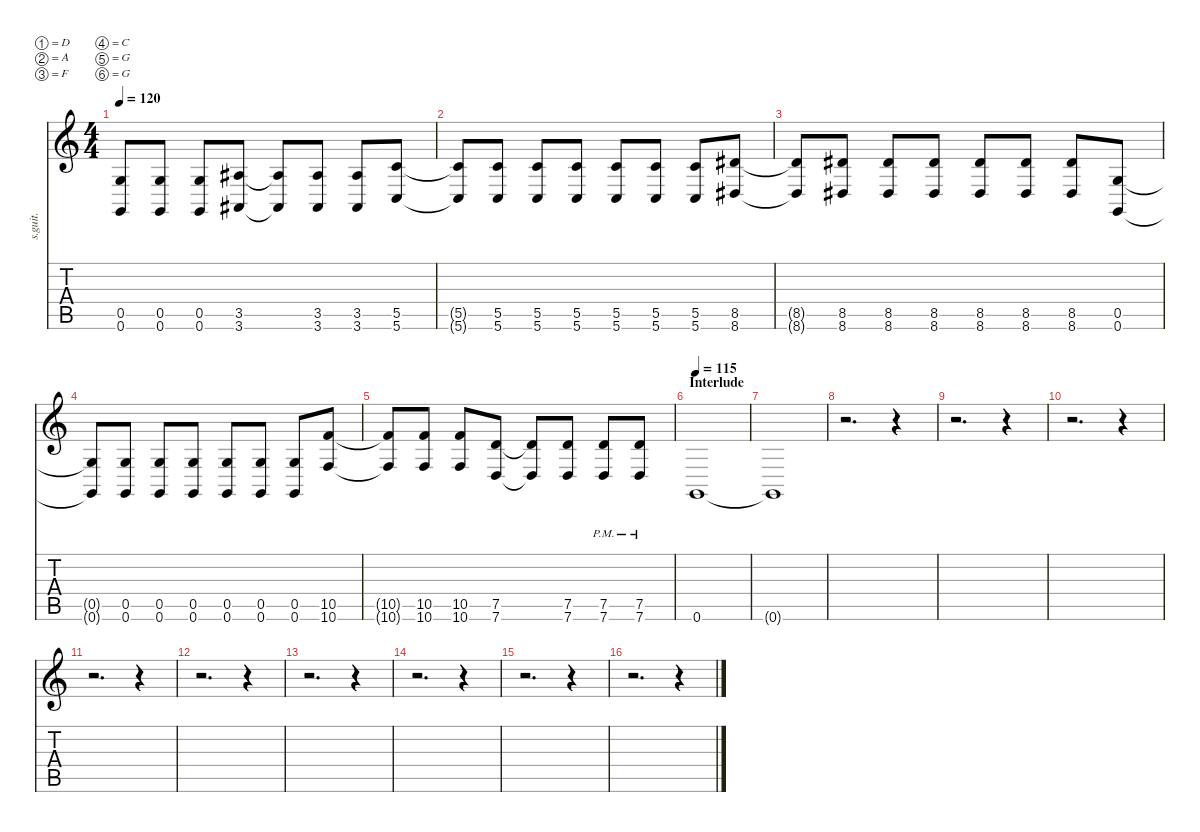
\defaultSystemsLayout 4
\hideDynamics
\bracketExtendMode nobrackets
\track ("Rythm Guitar 3" "s.guit.") {instrument distortionguitar}
\staff {score tabs}
\tuning (D4 A3 F3 C3 G2 G1)
\ts (4 4)
\tempo 120
\clef g2
\ks c
(0.5{t} 0.6{t}).8{lyrics (0 "") lyrics (1 "") lyrics (2 "") lyrics (3 "") lyrics (4 "") dy mf} (0.5 0.6).8{lyrics (0 "") lyrics (1 "") lyrics (2 "") lyrics (3 "") lyrics (4 "")} (0.5 0.6).8{lyrics (0 "") lyrics (1 "") lyrics (2 "") lyrics (3 "") lyrics (4 "")} (3.5{acc #} 3.6{acc #}).8{lyrics (0 "") lyrics (1 "") lyrics (2 "") lyrics (3 "") lyrics (4 "")} (3.6{t acc #} 3.5{t acc #}).8{lyrics (0 "") lyrics (1 "") lyrics (2 "") lyrics (3 "") lyrics (4 "")} (3.5{acc #} 3.6{acc #}).8{lyrics (0 "") lyrics (1 "") lyrics (2 "") lyrics (3 "") lyrics (4 "")} (3.5{acc #} 3.6{acc #}).8{lyrics (0 "") lyrics (1 "") lyrics (2 "") lyrics (3 "") lyrics (4 "")} (5.5 5.6).8{lyrics (0 "") lyrics (1 "") lyrics (2 "") lyrics (3 "") lyrics (4 "")} |
(5.5{t} 5.6{t}).8{lyrics (0 "") lyrics (1 "") lyrics (2 "") lyrics (3 "") lyrics (4 "")} (5.5 5.6).8{lyrics (0 "") lyrics (1 "") lyrics (2 "") lyrics (3 "") lyrics (4 "")} (5.5 5.6).8{lyrics (0 "") lyrics (1 "") lyrics (2 "") lyrics (3 "") lyrics (4 "")} (5.5 5.6).8{lyrics (0 "") lyrics (1 "") lyrics (2 "") lyrics (3 "") lyrics (4 "")} (5.5 5.6).8{lyrics (0 "") lyrics (1 "") lyrics (2 "") lyrics (3 "") lyrics (4 "")} (5.5 5.6).8{lyrics (0 "") lyrics (1 "") lyrics (2 "") lyrics (3 "") lyrics (4 "")} (5.5 5.6).8{lyrics (0 "") lyrics (1 "") lyrics (2 "") lyrics (3 "") lyrics (4 "")} (8.5{acc #} 8.6{acc #}).8{lyrics (0 "") lyrics (1 "") lyrics (2 "") lyrics (3 "") lyrics (4 "")} |
(8.5{t acc #} 8.6{t acc #}).8{lyrics (0 "") lyrics (1 "") lyrics (2 "") lyrics (3 "") lyrics (4 "")} (8.5{acc #} 8.6{acc #}).8{lyrics (0 "") lyrics (1 "") lyrics (2 "") lyrics (3 "") lyrics (4 "")} (8.5{acc #} 8.6{acc #}).8{lyrics (0 "") lyrics (1 "") lyrics (2 "") lyrics (3 "") lyrics (4 "")} (8.5{acc #} 8.6{acc #}).8{lyrics (0 "") lyrics (1 "") lyrics (2 "") lyrics (3 "") lyrics (4 "")} (8.5{acc #} 8.6{acc #}).8{lyrics (0 "") lyrics (1 "") lyrics (2 "") lyrics (3 "") lyrics (4 "")} (8.5{acc #} 8.6{acc #}).8{lyrics (0 "") lyrics (1 "") lyrics (2 "") lyrics (3 "") lyrics (4 "")} (8.5{acc #} 8.6{acc #}).8{lyrics (0 "") lyrics (1 "") lyrics (2 "") lyrics (3 "") lyrics (4 "")} (0.5 0.6).8{lyrics (0 "") lyrics (1 "") lyrics (2 "") lyrics (3 "") lyrics (4 "")} |
(0.5{t} 0.6{t}).8{lyrics (0 "") lyrics (1 "") lyrics (2 "") lyrics (3 "") lyrics (4 "")} (0.5 0.6).8{lyrics (0 "") lyrics (1 "") lyrics (2 "") lyrics (3 "") lyrics (4 "")} (0.5 0.6).8{lyrics (0 "") lyrics (1 "") lyrics (2 "") lyrics (3 "") lyrics (4 "")} (0.5 0.6).8{lyrics (0 "") lyrics (1 "") lyrics (2 "") lyrics (3 "") lyrics (4 "")} (0.5 0.6).8{lyrics (0 "") lyrics (1 "") lyrics (2 "") lyrics (3 "") lyrics (4 "")} (0.5 0.6).8{lyrics (0 "") lyrics (1 "") lyrics (2 "") lyrics (3 "") lyrics (4 "")} (0.5 0.6).8{lyrics (0 "") lyrics (1 "") lyrics (2 "") lyrics (3 "") lyrics (4 "")} (10.5 10.6).8{lyrics (0 "") lyrics (1 "") lyrics (2 "") lyrics (3 "") lyrics (4 "")} |
(10.5{t} 10.6{t}).8{lyrics (0 "") lyrics (1 "") lyrics (2 "") lyrics (3 "") lyrics (4 "")} (10.5 10.6).8{lyrics (0 "") lyrics (1 "") lyrics (2 "") lyrics (3 "") lyrics (4 "")} (10.5 10.6).8{lyrics (0 "") lyrics (1 "") lyrics (2 "") lyrics (3 "") lyrics (4 "")} (7.5 7.6).8{lyrics (0 "") lyrics (1 "") lyrics (2 "") lyrics (3 "") lyrics (4 "")} (7.6{t} 7.5{t}).8{lyrics (0 "") lyrics (1 "") lyrics (2 "") lyrics (3 "") lyrics (4 "")} (7.5 7.6).8{lyrics (0 "") lyrics (1 "") lyrics (2 "") lyrics (3 "") lyrics (4 "")} (7.5{pm} 7.6{pm}).8{lyrics (0 "") lyrics (1 "") lyrics (2 "") lyrics (3 "") lyrics (4 "")} (7.5{pm} 7.6{pm}).8{lyrics (0 "") lyrics (1 "") lyrics (2 "") lyrics (3 "") lyrics (4 "")} |
\section ("" "Interlude")
\tempo 115
0.6.1{lyrics (0 "") lyrics (1 "") lyrics (2 "") lyrics (3 "") lyrics (4 "") dy f} |
0.6{t}.1{lyrics (0 "") lyrics (1 "") lyrics (2 "") lyrics (3 "") lyrics (4 "") dy mf} |
r.2{d} r.4 |
r.2{d} r.4 |
r.2{d} r.4 |
r.2{d} r.4 |
r.2{d} r.4 |
r.2{d} r.4 |
r.2{d} r.4 |
r.2{d} r.4 |
r.2{d} r.4
